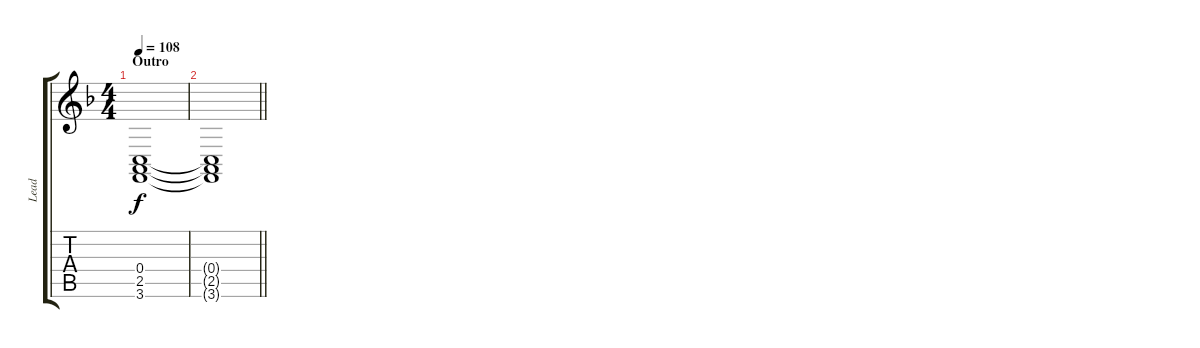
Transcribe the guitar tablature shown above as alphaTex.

\track ("Lead" "Lead") {instrument electricgrandpiano}
\staff {score tabs}
\tuning (D4 A3 F3 C3 G2 D2) {hide}
\ts (4 4)
\section ("" "Outro")
\tempo 108
\clef g2
\ks f
(0.4 2.5 3.6).1{dy f} |
\barLineRight lightlight
(0.4{t} 2.5{t} 3.6{t}).1
